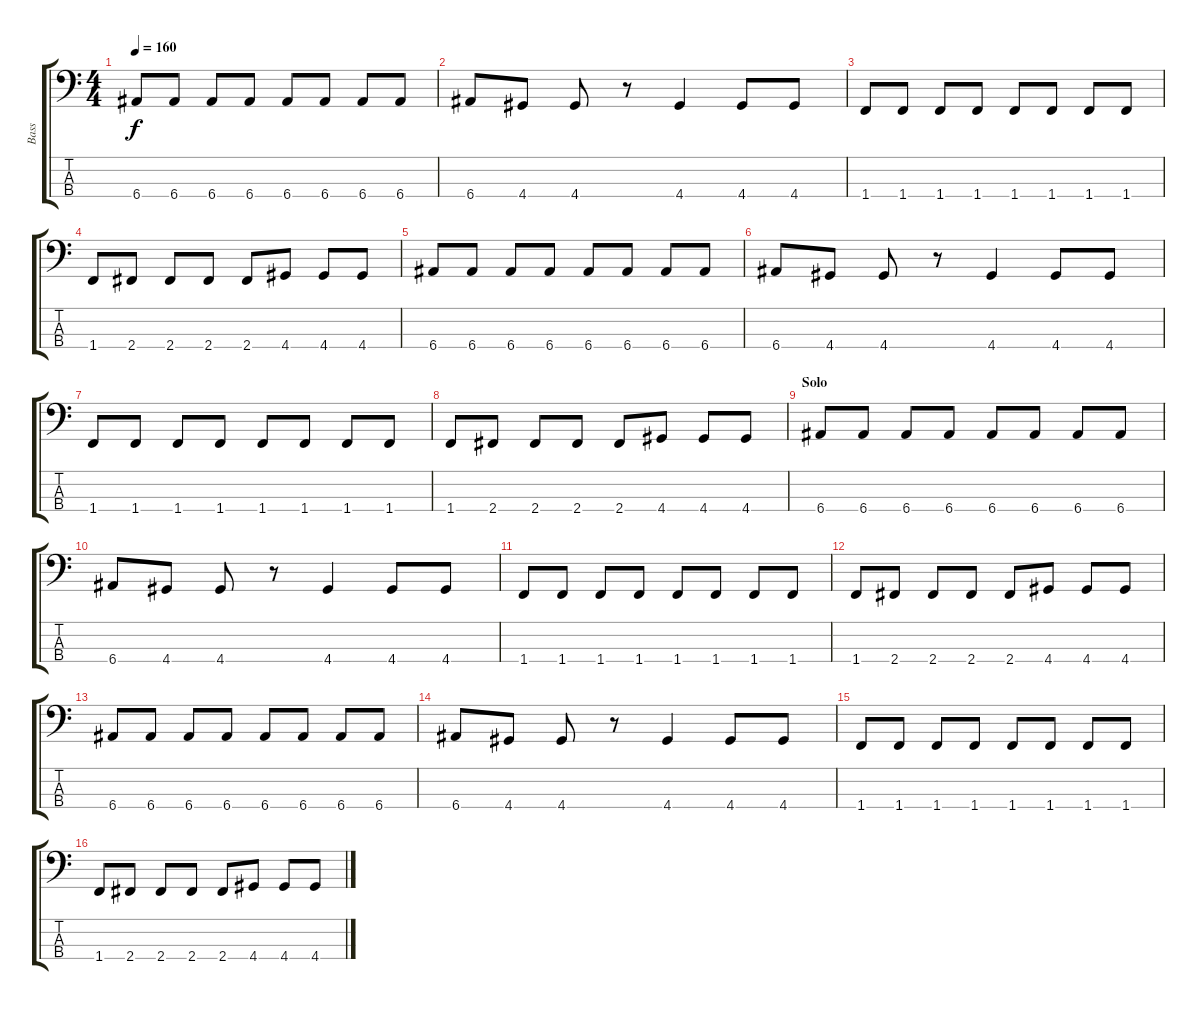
\track ("Bass" "Bass") {instrument electricbasspick}
\staff {score tabs}
\tuning (G2 D2 A1 E1) {hide}
\ts (4 4)
\tempo 160
\clef f4
\ks c
6.4.8{dy f} 6.4.8 6.4.8 6.4.8 6.4.8 6.4.8 6.4.8 6.4.8 |
6.4.8 4.4.8 4.4.8 r.8 4.4.4 4.4.8 4.4.8 |
1.4.8 1.4.8 1.4.8 1.4.8 1.4.8 1.4.8 1.4.8 1.4.8 |
1.4.8 2.4.8 2.4.8 2.4.8 2.4.8 4.4.8 4.4.8 4.4.8 |
6.4.8 6.4.8 6.4.8 6.4.8 6.4.8 6.4.8 6.4.8 6.4.8 |
6.4.8 4.4.8 4.4.8 r.8 4.4.4 4.4.8 4.4.8 |
1.4.8 1.4.8 1.4.8 1.4.8 1.4.8 1.4.8 1.4.8 1.4.8 |
1.4.8 2.4.8 2.4.8 2.4.8 2.4.8 4.4.8 4.4.8 4.4.8 |
\section ("" "Solo")
6.4.8 6.4.8 6.4.8 6.4.8 6.4.8 6.4.8 6.4.8 6.4.8 |
6.4.8 4.4.8 4.4.8 r.8 4.4.4 4.4.8 4.4.8 |
1.4.8 1.4.8 1.4.8 1.4.8 1.4.8 1.4.8 1.4.8 1.4.8 |
1.4.8 2.4.8 2.4.8 2.4.8 2.4.8 4.4.8 4.4.8 4.4.8 |
6.4.8 6.4.8 6.4.8 6.4.8 6.4.8 6.4.8 6.4.8 6.4.8 |
6.4.8 4.4.8 4.4.8 r.8 4.4.4 4.4.8 4.4.8 |
1.4.8 1.4.8 1.4.8 1.4.8 1.4.8 1.4.8 1.4.8 1.4.8 |
1.4.8 2.4.8 2.4.8 2.4.8 2.4.8 4.4.8 4.4.8 4.4.8
